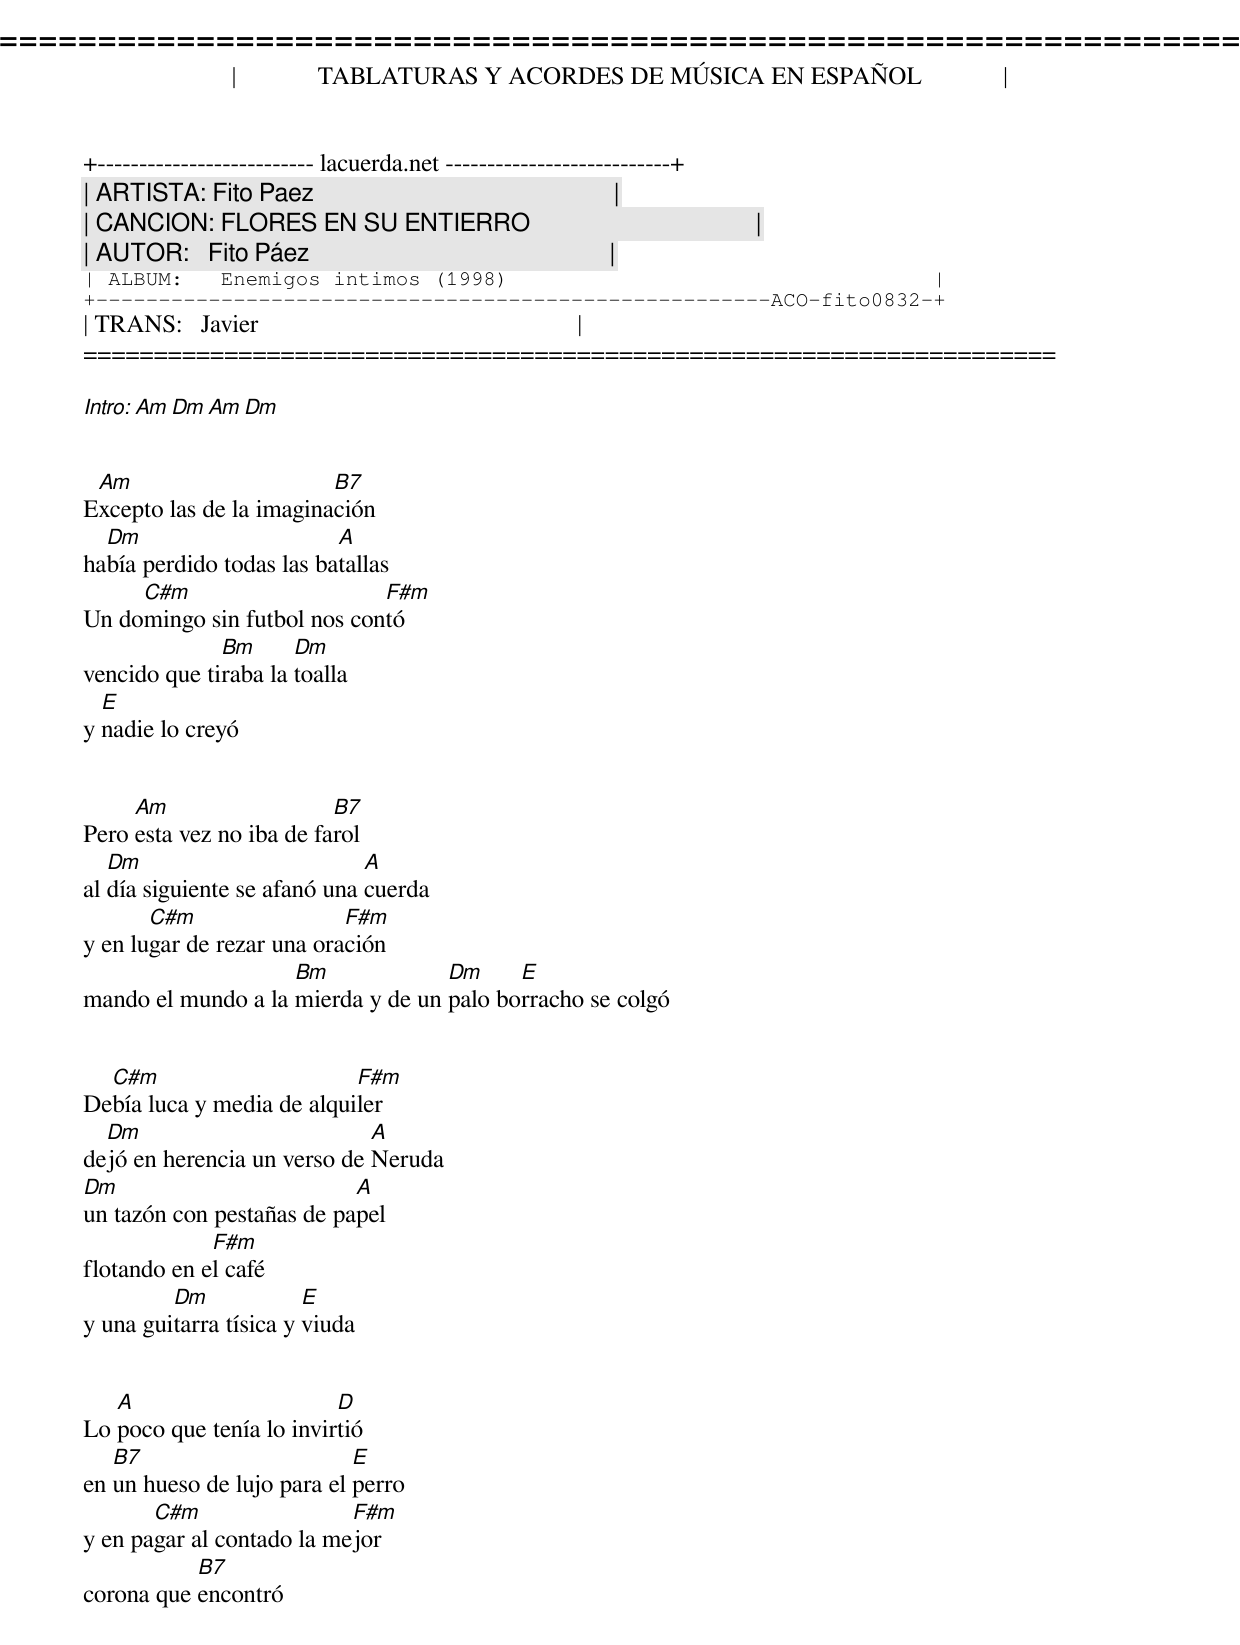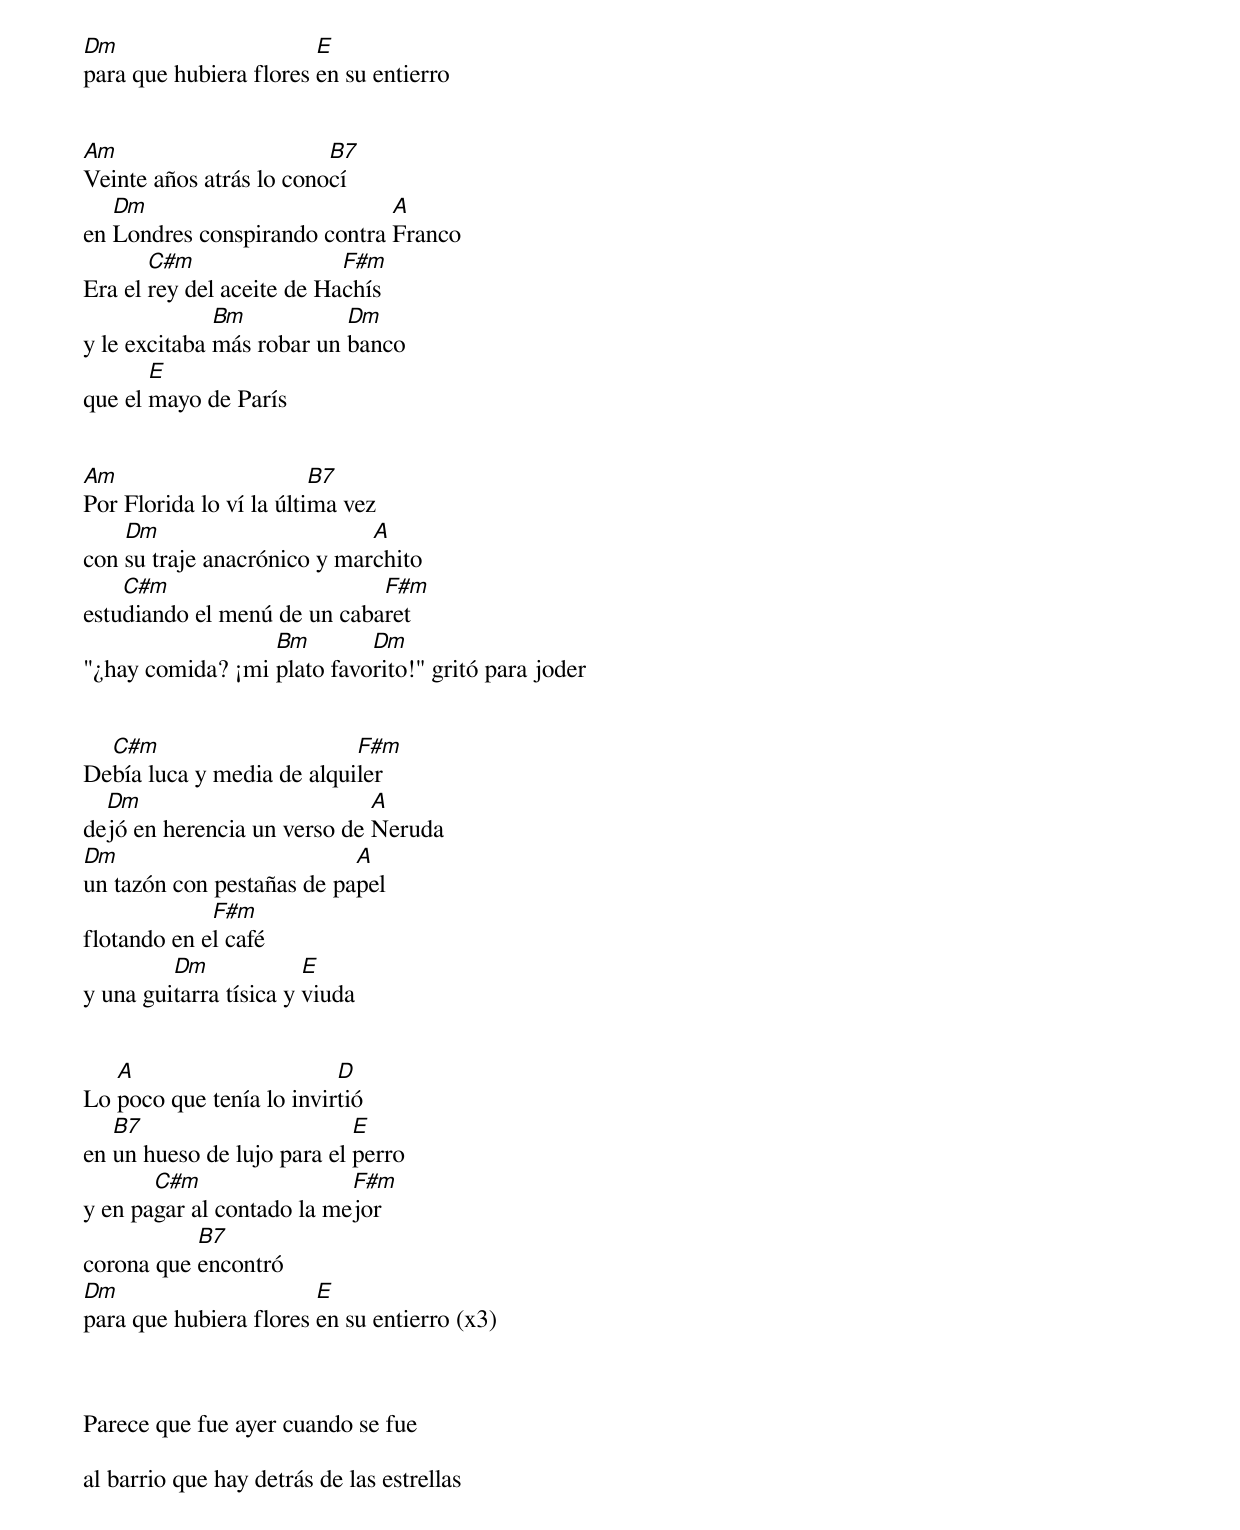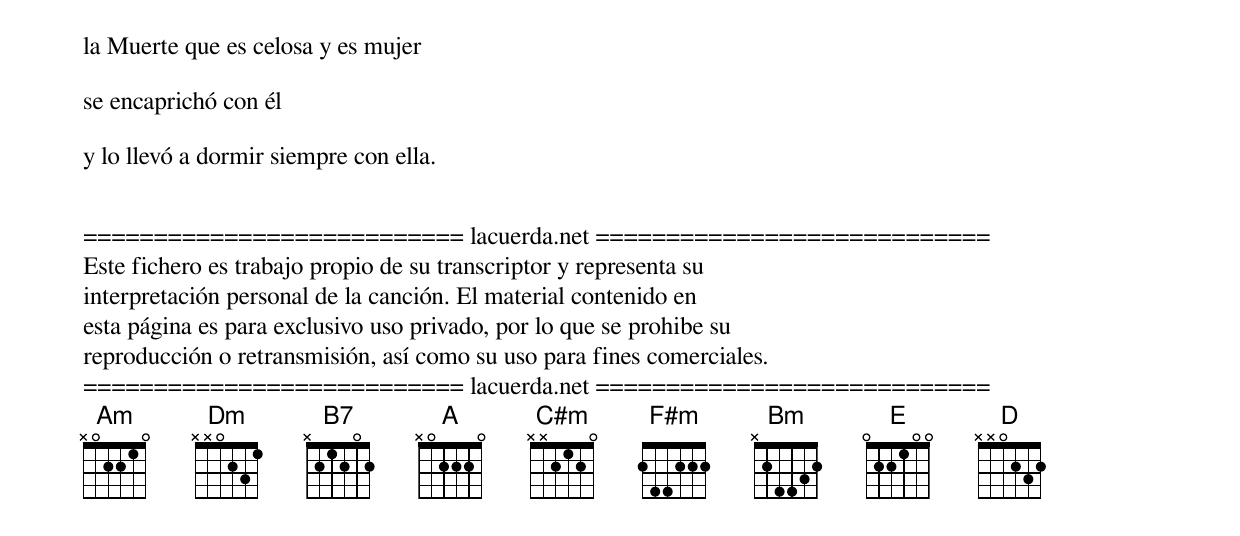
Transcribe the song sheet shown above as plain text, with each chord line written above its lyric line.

=====================================================================
|             TABLATURAS Y ACORDES DE MÚSICA EN ESPAÑOL             |
+-------------------------- lacuerda.net ---------------------------+
| ARTISTA: Fito Paez                                                |
| CANCION: FLORES EN SU ENTIERRO                                    |
| AUTOR:   Fito Páez                                                |
| ALBUM:   Enemigos intimos (1998)                                  |
+------------------------------------------------------ACO-fito0832-+
| TRANS:   Javier                                                   |
=====================================================================

Intro: Am Dm Am Dm


 Am                      B7
Excepto las de la imaginación
  Dm                      A
había perdido todas las batallas
     C#m                     F#m
Un domingo sin futbol nos contó
              Bm      Dm
vencido que tiraba la toalla
  E
y nadie lo creyó


     Am                   B7
Pero esta vez no iba de farol
   Dm                         A
al día siguiente se afanó una cuerda
       C#m                 F#m
y en lugar de rezar una oración
                    Bm             Dm     E
mando el mundo a la mierda y de un palo borracho se colgó


  C#m                      F#m
Debía luca y media de alquiler
  Dm                         A
dejó en herencia un verso de Neruda
Dm                         A
un tazón con pestañas de papel
             F#m
flotando en el café
         Dm             E
y una guitarra tísica y viuda


   A                      D
Lo poco que tenía lo invirtió
   B7                       E
en un hueso de lujo para el perro
       C#m                 F#m
y en pagar al contado la mejor
           B7
corona que encontró
Dm                      E
para que hubiera flores en su entierro


Am                       B7
Veinte años atrás lo conocí
   Dm                         A
en Londres conspirando contra Franco
       C#m                 F#m
Era el rey del aceite de Hachís
              Bm           Dm
y le excitaba más robar un banco
       E
que el mayo de París


Am                       B7
Por Florida lo ví la última vez
    Dm                       A
con su traje anacrónico y marchito
    C#m                      F#m
estudiando el menú de un cabaret
                  Bm        Dm
"¿hay comida? ¡mi plato favorito!" gritó para joder


  C#m                      F#m
Debía luca y media de alquiler
  Dm                         A
dejó en herencia un verso de Neruda
Dm                         A
un tazón con pestañas de papel
             F#m
flotando en el café
         Dm             E
y una guitarra tísica y viuda


   A                      D
Lo poco que tenía lo invirtió
   B7                       E
en un hueso de lujo para el perro
       C#m                 F#m
y en pagar al contado la mejor
           B7
corona que encontró
Dm                      E
para que hubiera flores en su entierro (x3)



Parece que fue ayer cuando se fue

al barrio que hay detrás de las estrellas

la Muerte que es celosa y es mujer

se encaprichó con él

y lo llevó a dormir siempre con ella.


=========================== lacuerda.net ============================
Este fichero es trabajo propio de su transcriptor y representa su
interpretación personal de la canción. El material contenido en
esta página es para exclusivo uso privado, por lo que se prohibe su
reproducción o retransmisión, así como su uso para fines comerciales.
=========================== lacuerda.net ============================
